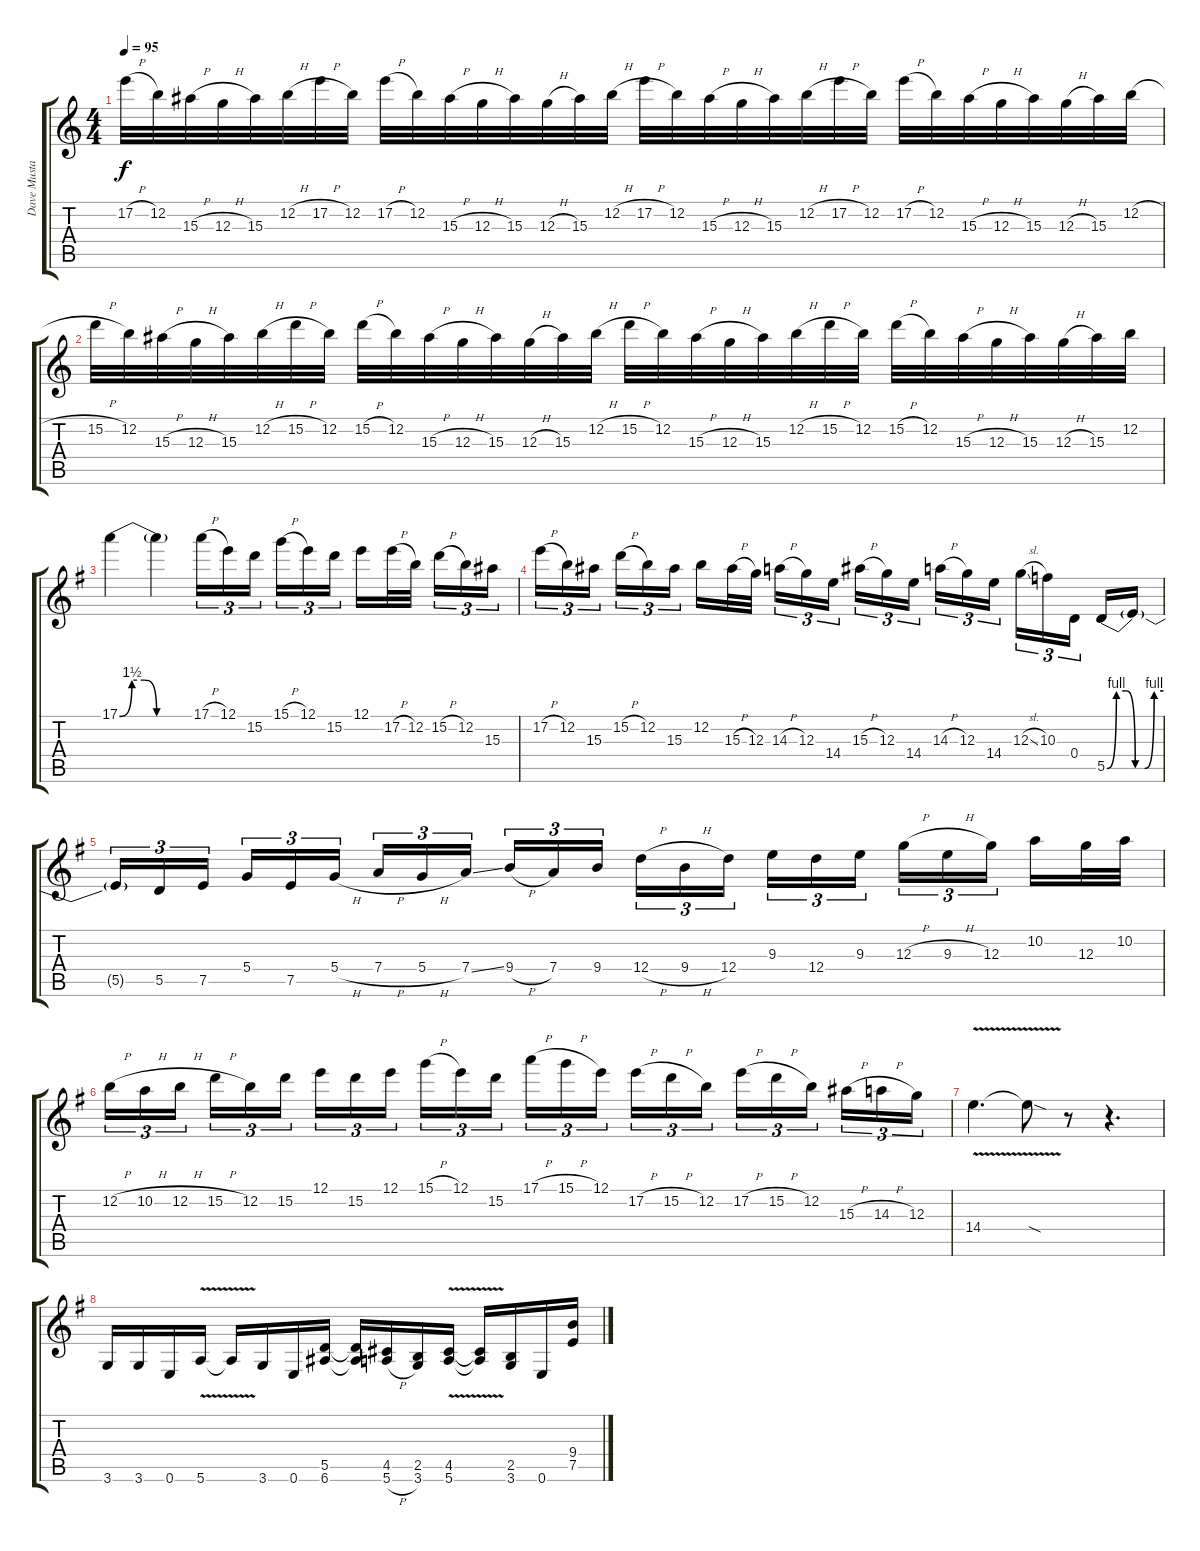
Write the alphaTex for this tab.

\track ("Dave Mustaine" "Dave Musta") {instrument distortionguitar}
\staff {score tabs}
\tuning (E4 B3 G3 D3 A2 E2) {hide}
\ts (4 4)
\tempo 95
\clef g2
\ks c
17.2{h}.32{dy f} 12.2.32 15.3{h}.32 12.3{h}.32 15.3.32 12.2{h}.32 17.2{h}.32 12.2.32 17.2{h}.32 12.2.32 15.3{h}.32 12.3{h}.32 15.3.32 12.3{h}.32 15.3.32 12.2{h}.32 17.2{h}.32 12.2.32 15.3{h}.32 12.3{h}.32 15.3.32 12.2{h}.32 17.2{h}.32 12.2.32 17.2{h}.32 12.2.32 15.3{h}.32 12.3{h}.32 15.3.32 12.3{h}.32 15.3.32 12.2{h}.32 |
15.2{h}.32 12.2.32 15.3{h}.32 12.3{h}.32 15.3.32 12.2{h}.32 15.2{h}.32 12.2.32 15.2{h}.32 12.2.32 15.3{h}.32 12.3{h}.32 15.3.32 12.3{h}.32 15.3.32 12.2{h}.32 15.2{h}.32 12.2.32 15.3{h}.32 12.3{h}.32 15.3.32 12.2{h}.32 15.2{h}.32 12.2.32 15.2{h}.32 12.2.32 15.3{h}.32 12.3{h}.32 15.3.32 12.3{h}.32 15.3.32 12.2.32 |
\ks g
17.1{be (custom 0 0 10 6 20 6 30 0 60 0)}.4 17.1{t}.4 17.1{h}.16{tu (3 2)} 12.1.16{tu (3 2)} 15.2.16{tu (3 2) beam splitsecondary} 15.1{h}.16{tu (3 2)} 12.1.16{tu (3 2)} 15.2.16{tu (3 2)} 12.1.16 17.2{h}.32 12.2.32{beam splitsecondary} 15.2{h}.16{tu (3 2)} 12.2.16{tu (3 2)} 15.3.16{tu (3 2)} |
17.2{h}.16{tu (3 2)} 12.2.16{tu (3 2)} 15.3.16{tu (3 2) beam splitsecondary} 15.2{h}.16{tu (3 2)} 12.2.16{tu (3 2)} 15.3.16{tu (3 2)} 12.2.16 15.3{h}.32 12.3.32{beam splitsecondary} 14.3{h}.16{tu (3 2)} 12.3.16{tu (3 2)} 14.4.16{tu (3 2)} 15.3{h}.16{tu (3 2)} 12.3.16{tu (3 2)} 14.4.16{tu (3 2) beam splitsecondary} 14.3{h}.16{tu (3 2)} 12.3.16{tu (3 2)} 14.4.16{tu (3 2)} 12.3{sl}.16{tu (3 2)} 10.3.16{tu (3 2)} 0.4.16{tu (3 2) beam splitsecondary} 5.5{be (custom 0 0 10 4 20 4 30 0 40 0 50 4 60 4)}.16 5.5{t}.16 |
5.5{t}.16{tu (3 2)} 5.5.16{tu (3 2)} 7.5.16{tu (3 2) beam splitsecondary} 5.4.16{tu (3 2)} 7.5.16{tu (3 2)} 5.4{h}.16{tu (3 2)} 7.4{h}.16{tu (3 2)} 5.4{h}.16{tu (3 2)} 7.4{ss}.16{tu (3 2) beam splitsecondary} 9.4{h}.16{tu (3 2)} 7.4.16{tu (3 2)} 9.4.16{tu (3 2)} 12.4{h}.16{tu (3 2)} 9.4{h}.16{tu (3 2)} 12.4.16{tu (3 2) beam splitsecondary} 9.3.16{tu (3 2)} 12.4.16{tu (3 2)} 9.3.16{tu (3 2)} 12.3{h}.16{tu (3 2)} 9.3{h}.16{tu (3 2)} 12.3.16{tu (3 2) beam splitsecondary} 10.2.16 12.3.32 10.2.32 |
12.2{h}.16{tu (3 2)} 10.2{h}.16{tu (3 2)} 12.2{h}.16{tu (3 2) beam splitsecondary} 15.2{h}.16{tu (3 2)} 12.2.16{tu (3 2)} 15.2.16{tu (3 2)} 12.1.16{tu (3 2)} 15.2.16{tu (3 2)} 12.1.16{tu (3 2) beam splitsecondary} 15.1{h}.16{tu (3 2)} 12.1.16{tu (3 2)} 15.2.16{tu (3 2)} 17.1{h}.16{tu (3 2)} 15.1{h}.16{tu (3 2)} 12.1.16{tu (3 2) beam splitsecondary} 17.2{h}.16{tu (3 2)} 15.2{h}.16{tu (3 2)} 12.2.16{tu (3 2)} 17.2{h}.16{tu (3 2)} 15.2{h}.16{tu (3 2)} 12.2.16{tu (3 2) beam splitsecondary} 15.3{h}.16{tu (3 2)} 14.3{h}.16{tu (3 2)} 12.3.16{tu (3 2)} |
14.4{v}.4{d volume 16 balance 11} 14.4{sod t}.8 r.8 r.4{d} |
3.6.16{balance 3} 3.6.16 0.6.16 5.6{v}.16 5.6{t}.16 3.6.16 0.6.16 (5.5 6.6).16 (5.5{t} 6.6{t}).16 (4.5 5.6{h}).16 (2.5 3.6).16 (4.5 5.6{v}).16 (4.5{t} 5.6{t}).16 (2.5 3.6).16 0.6.16 (9.4 7.5).16
